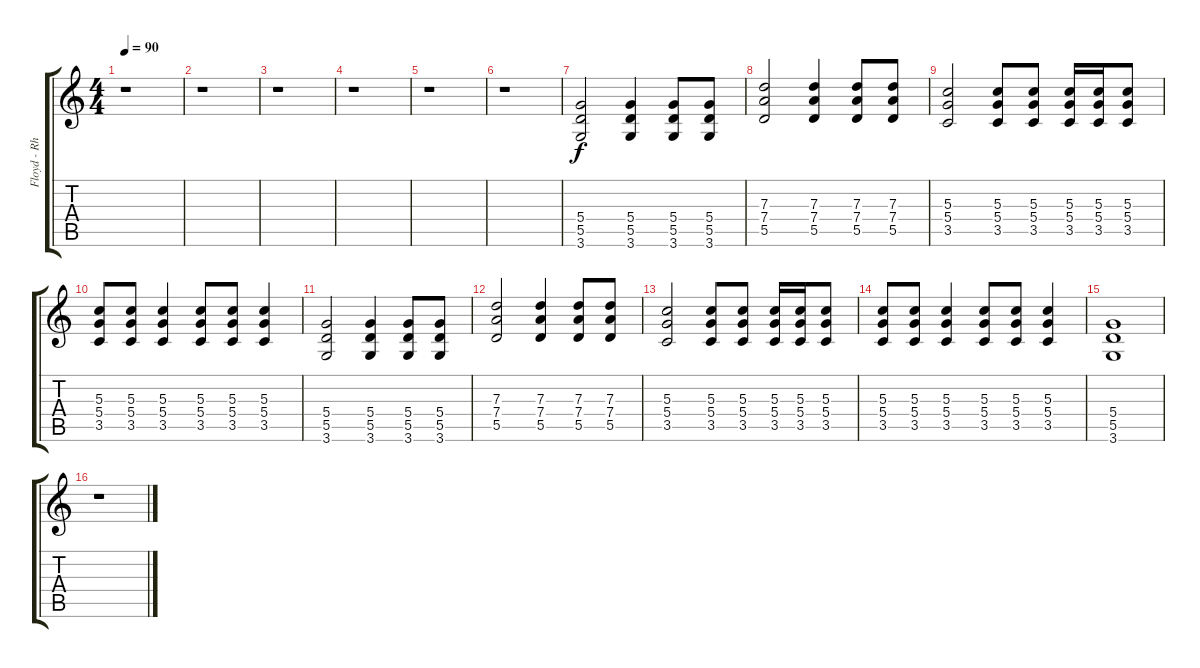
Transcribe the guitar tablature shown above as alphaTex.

\track ("Floyd - Rhythm Guitar 2" "Floyd - Rh") {instrument distortionguitar}
\staff {score tabs}
\tuning (E4 B3 G3 D3 A2 E2) {hide}
\ts (4 4)
\tempo 90
\clef g2
\ks c
r.1{dy f instrument distortionguitar} |
r.1 |
r.1 |
r.1 |
r.1 |
r.1 |
(5.4 5.5 3.6).2 (5.4 5.5 3.6).4 (5.4 5.5 3.6).8 (5.4 5.5 3.6).8 |
(7.3 7.4 5.5).2 (7.3 7.4 5.5).4 (7.3 7.4 5.5).8 (7.3 7.4 5.5).8 |
(5.3 5.4 3.5).2 (5.3 5.4 3.5).8 (5.3 5.4 3.5).8 (5.3 5.4 3.5).16 (5.3 5.4 3.5).16 (5.3 5.4 3.5).8 |
(5.3 5.4 3.5).8 (5.3 5.4 3.5).8 (5.3 5.4 3.5).4 (5.3 5.4 3.5).8 (5.3 5.4 3.5).8 (5.3 5.4 3.5).4 |
(5.4 5.5 3.6).2 (5.4 5.5 3.6).4 (5.4 5.5 3.6).8 (5.4 5.5 3.6).8 |
(7.3 7.4 5.5).2 (7.3 7.4 5.5).4 (7.3 7.4 5.5).8 (7.3 7.4 5.5).8 |
(5.3 5.4 3.5).2 (5.3 5.4 3.5).8 (5.3 5.4 3.5).8 (5.3 5.4 3.5).16 (5.3 5.4 3.5).16 (5.3 5.4 3.5).8 |
(5.3 5.4 3.5).8 (5.3 5.4 3.5).8 (5.3 5.4 3.5).4 (5.3 5.4 3.5).8 (5.3 5.4 3.5).8 (5.3 5.4 3.5).4 |
(5.4 5.5 3.6).1 |
r.1
